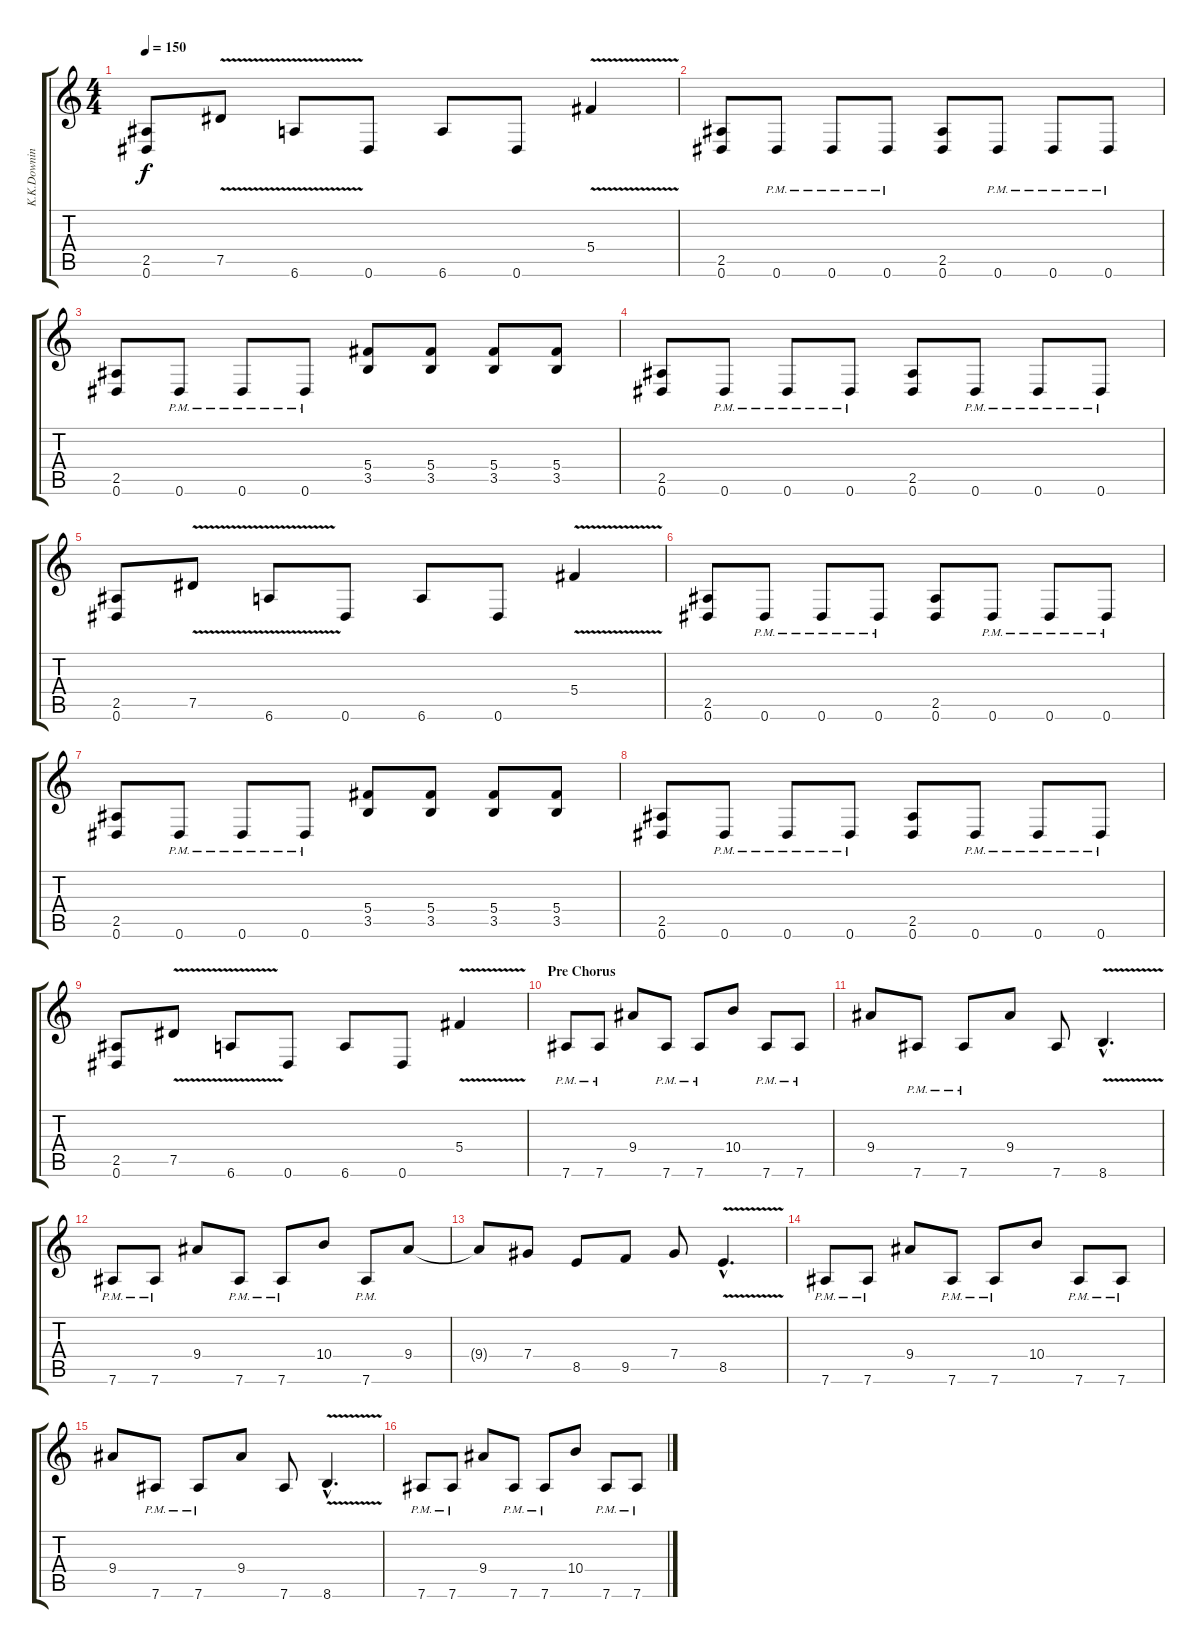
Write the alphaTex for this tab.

\track ("K.K.Downing" "K.K.Downin") {instrument distortionguitar}
\staff {score tabs}
\tuning (Eb4 Bb3 Gb3 Db3 Ab2 Eb2) {hide}
\ts (4 4)
\tempo 150
\clef g2
\ks c
(2.5 0.6).8{dy f} 7.5{v}.8 6.6{v}.8 0.6.8 6.6.8 0.6.8 5.4{v}.4 |
(2.5 0.6).8 0.6{pm}.8 0.6{pm}.8 0.6{pm}.8 (2.5 0.6).8 0.6{pm}.8 0.6{pm}.8 0.6{pm}.8 |
(2.5 0.6).8 0.6{pm}.8 0.6{pm}.8 0.6{pm}.8 (5.4 3.5).8 (5.4 3.5).8 (5.4 3.5).8 (5.4 3.5).8 |
(2.5 0.6).8 0.6{pm}.8 0.6{pm}.8 0.6{pm}.8 (2.5 0.6).8 0.6{pm}.8 0.6{pm}.8 0.6{pm}.8 |
(2.5 0.6).8 7.5{v}.8 6.6{v}.8 0.6.8 6.6.8 0.6.8 5.4{v}.4 |
(2.5 0.6).8 0.6{pm}.8 0.6{pm}.8 0.6{pm}.8 (2.5 0.6).8 0.6{pm}.8 0.6{pm}.8 0.6{pm}.8 |
(2.5 0.6).8 0.6{pm}.8 0.6{pm}.8 0.6{pm}.8 (5.4 3.5).8 (5.4 3.5).8 (5.4 3.5).8 (5.4 3.5).8 |
(2.5 0.6).8 0.6{pm}.8 0.6{pm}.8 0.6{pm}.8 (2.5 0.6).8 0.6{pm}.8 0.6{pm}.8 0.6{pm}.8 |
(2.5 0.6).8 7.5{v}.8 6.6{v}.8 0.6.8 6.6.8 0.6.8 5.4{v}.4 |
\section ("" "Pre Chorus")
7.6{pm}.8 7.6{pm}.8 9.4.8 7.6{pm}.8 7.6{pm}.8 10.4.8 7.6{pm}.8 7.6{pm}.8 |
9.4.8 7.6{pm}.8 7.6{pm}.8 9.4.8 7.6.8 8.6{v hac}.4{d} |
7.6{pm}.8 7.6{pm}.8 9.4.8 7.6{pm}.8 7.6{pm}.8 10.4.8 7.6{pm}.8 9.4.8 |
9.4{t}.8 7.4.8 8.5.8 9.5.8 7.4.8 8.5{v hac}.4{d} |
7.6{pm}.8 7.6{pm}.8 9.4.8 7.6{pm}.8 7.6{pm}.8 10.4.8 7.6{pm}.8 7.6{pm}.8 |
9.4.8 7.6{pm}.8 7.6{pm}.8 9.4.8 7.6.8 8.6{v hac}.4{d} |
7.6{pm}.8 7.6{pm}.8 9.4.8 7.6{pm}.8 7.6{pm}.8 10.4.8 7.6{pm}.8 7.6{pm}.8
